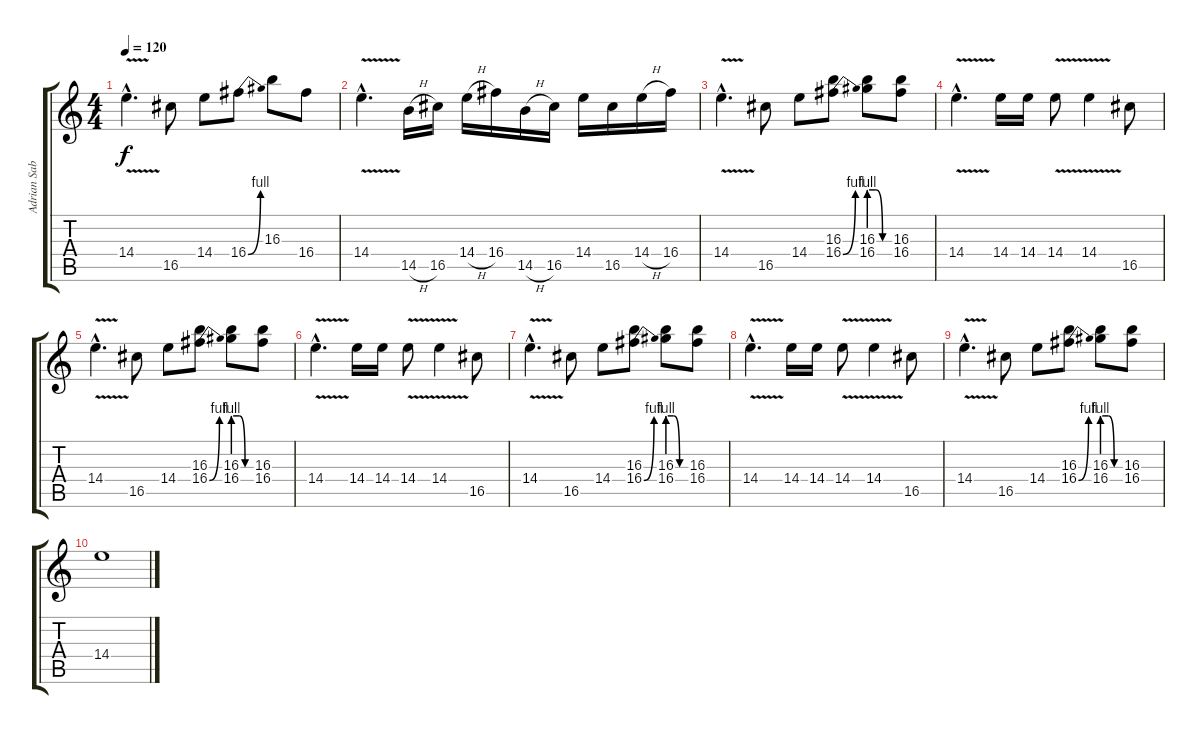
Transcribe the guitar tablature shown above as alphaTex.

\track ("Adrian Sabbath" "Adrian Sab") {instrument overdrivenguitar}
\staff {score tabs}
\tuning (E4 B3 G3 D3 A2 E2) {hide}
\ts (4 4)
\tempo 120
\clef g2
\ks c
14.4{v hac}.4{d dy f} 16.5.8 14.4.8 16.4{be (bend 0 0 60 4)}.8 16.3.8 16.4.8 |
14.4{v hac}.4{d volume 9} 14.5{h}.16 16.5.16 14.4{h}.16 16.4.16 14.5{h}.16 16.5.16 14.4.16 16.5.16 14.4{h}.16 16.4.16 |
14.4{v hac}.4{d} 16.5.8 14.4.8 (16.3 16.4{be (bend 0 0 60 4)}).8 (16.3 16.4{be (custom 0 4 20 4 40 0 60 0)}).8 (16.3 16.4).8 |
14.4{v hac}.4{d volume 8} 14.4.16 14.4.16 14.4{v}.8 14.4{v}.4 16.5.8 |
14.4{v hac}.4{d} 16.5.8 14.4.8 (16.3 16.4{be (bend 0 0 60 4)}).8 (16.3 16.4{be (custom 0 4 20 4 40 0 60 0)}).8 (16.3 16.4).8 |
14.4{v hac}.4{d volume 7} 14.4.16 14.4.16 14.4{v}.8 14.4{v}.4 16.5.8 |
14.4{v hac}.4{d} 16.5.8 14.4.8 (16.3 16.4{be (bend 0 0 60 4)}).8 (16.3 16.4{be (custom 0 4 20 4 40 0 60 0)}).8 (16.3 16.4).8 |
14.4{v hac}.4{d volume 6} 14.4.16 14.4.16 14.4{v}.8 14.4{v}.4 16.5.8 |
14.4{v hac}.4{d} 16.5.8 14.4.8 (16.3 16.4{be (bend 0 0 60 4)}).8 (16.3 16.4{be (custom 0 4 20 4 40 0 60 0)}).8 (16.3 16.4).8 |
14.4.1{volume 5}
